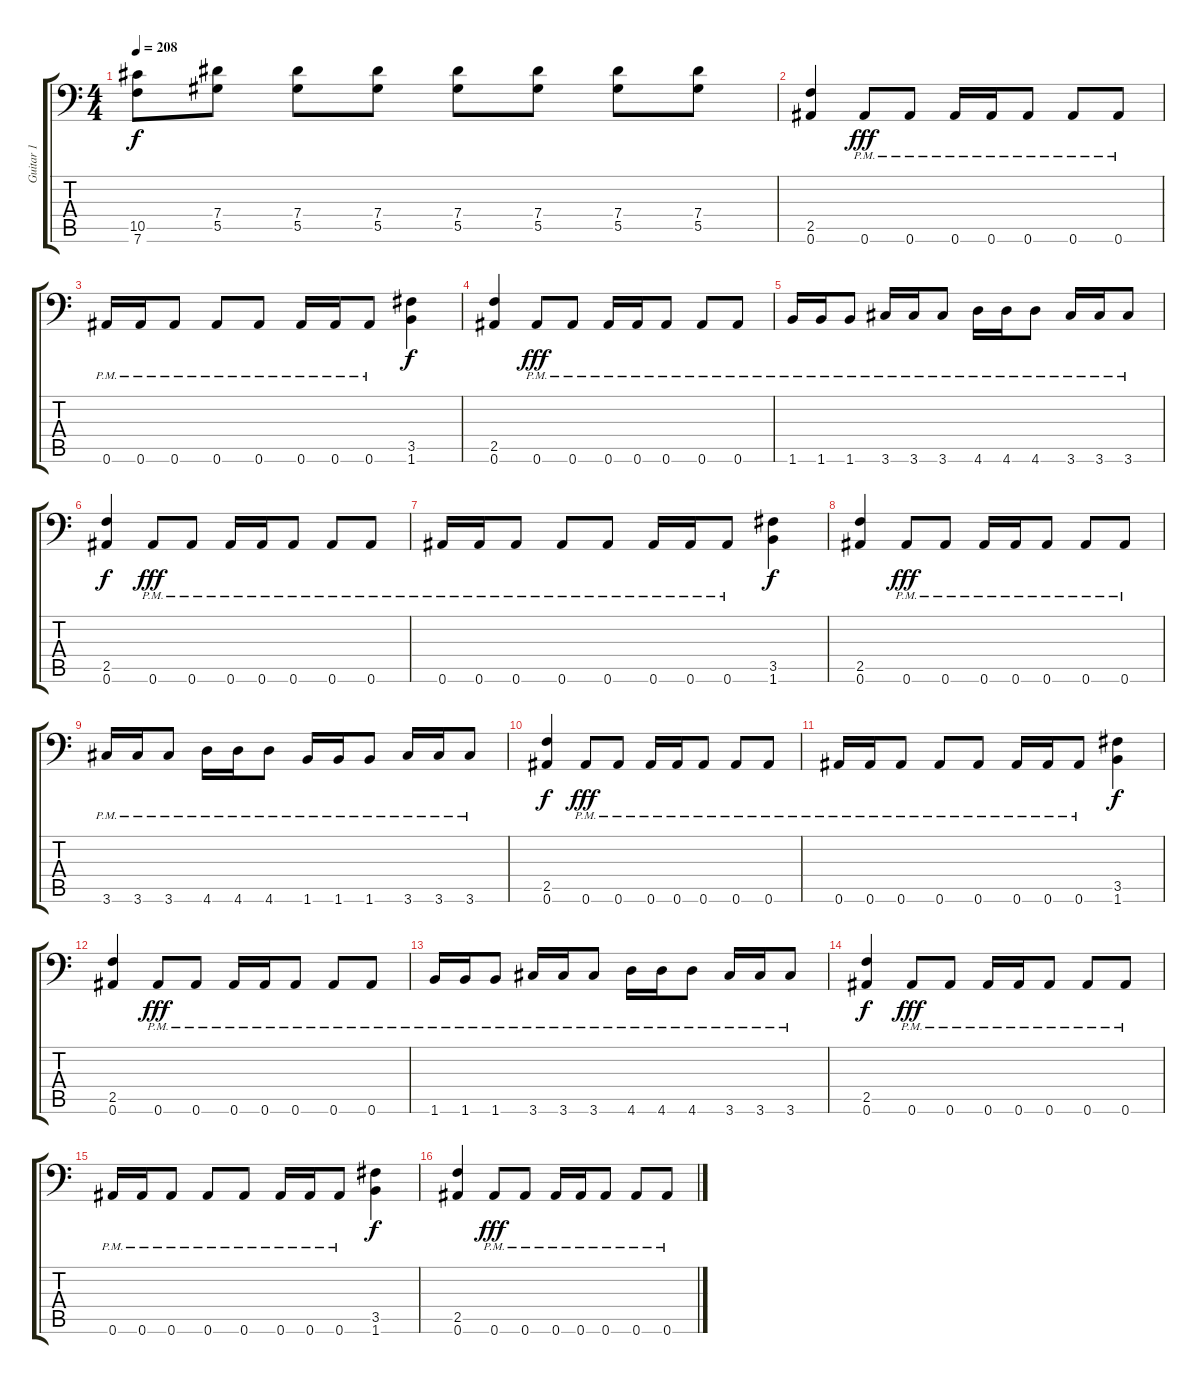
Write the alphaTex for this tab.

\track ("Guitar 1" "Guitar 1") {instrument distortionguitar}
\staff {score tabs}
\tuning (Bb3 F3 Db3 Ab2 Eb2 Bb1) {hide}
\ts (4 4)
\tempo 208
\clef f4
\ks c
(10.5 7.6).8{dy f} (7.4 5.5).8 (7.4 5.5).8 (7.4 5.5).8 (7.4 5.5).8 (7.4 5.5).8 (7.4 5.5).8 (7.4 5.5).8 |
(2.5 0.6).4 0.6{pm}.8{dy fff} 0.6{pm}.8 0.6{pm}.16 0.6{pm}.16 0.6{pm}.8 0.6{pm}.8 0.6{pm}.8 |
0.6{pm}.16 0.6{pm}.16 0.6{pm}.8 0.6{pm}.8 0.6{pm}.8 0.6{pm}.16 0.6{pm}.16 0.6{pm}.8 (3.5 1.6).4{dy f} |
(2.5 0.6).4 0.6{pm}.8{dy fff} 0.6{pm}.8 0.6{pm}.16 0.6{pm}.16 0.6{pm}.8 0.6{pm}.8 0.6{pm}.8 |
1.6{pm}.16 1.6{pm}.16 1.6{pm}.8 3.6{pm}.16 3.6{pm}.16 3.6{pm}.8 4.6{pm}.16 4.6{pm}.16 4.6{pm}.8 3.6{pm}.16 3.6{pm}.16 3.6{pm}.8 |
(2.5 0.6).4{dy f} 0.6{pm}.8{dy fff} 0.6{pm}.8 0.6{pm}.16 0.6{pm}.16 0.6{pm}.8 0.6{pm}.8 0.6{pm}.8 |
0.6{pm}.16 0.6{pm}.16 0.6{pm}.8 0.6{pm}.8 0.6{pm}.8 0.6{pm}.16 0.6{pm}.16 0.6{pm}.8 (3.5 1.6).4{dy f} |
(2.5 0.6).4 0.6{pm}.8{dy fff} 0.6{pm}.8 0.6{pm}.16 0.6{pm}.16 0.6{pm}.8 0.6{pm}.8 0.6{pm}.8 |
3.6{pm}.16 3.6{pm}.16 3.6{pm}.8 4.6{pm}.16 4.6{pm}.16 4.6{pm}.8 1.6{pm}.16 1.6{pm}.16 1.6{pm}.8 3.6{pm}.16 3.6{pm}.16 3.6{pm}.8 |
(2.5 0.6).4{dy f} 0.6{pm}.8{dy fff} 0.6{pm}.8 0.6{pm}.16 0.6{pm}.16 0.6{pm}.8 0.6{pm}.8 0.6{pm}.8 |
0.6{pm}.16 0.6{pm}.16 0.6{pm}.8 0.6{pm}.8 0.6{pm}.8 0.6{pm}.16 0.6{pm}.16 0.6{pm}.8 (3.5 1.6).4{dy f} |
(2.5 0.6).4 0.6{pm}.8{dy fff} 0.6{pm}.8 0.6{pm}.16 0.6{pm}.16 0.6{pm}.8 0.6{pm}.8 0.6{pm}.8 |
1.6{pm}.16 1.6{pm}.16 1.6{pm}.8 3.6{pm}.16 3.6{pm}.16 3.6{pm}.8 4.6{pm}.16 4.6{pm}.16 4.6{pm}.8 3.6{pm}.16 3.6{pm}.16 3.6{pm}.8 |
(2.5 0.6).4{dy f} 0.6{pm}.8{dy fff} 0.6{pm}.8 0.6{pm}.16 0.6{pm}.16 0.6{pm}.8 0.6{pm}.8 0.6{pm}.8 |
0.6{pm}.16 0.6{pm}.16 0.6{pm}.8 0.6{pm}.8 0.6{pm}.8 0.6{pm}.16 0.6{pm}.16 0.6{pm}.8 (3.5 1.6).4{dy f} |
(2.5 0.6).4 0.6{pm}.8{dy fff} 0.6{pm}.8 0.6{pm}.16 0.6{pm}.16 0.6{pm}.8 0.6{pm}.8 0.6{pm}.8
